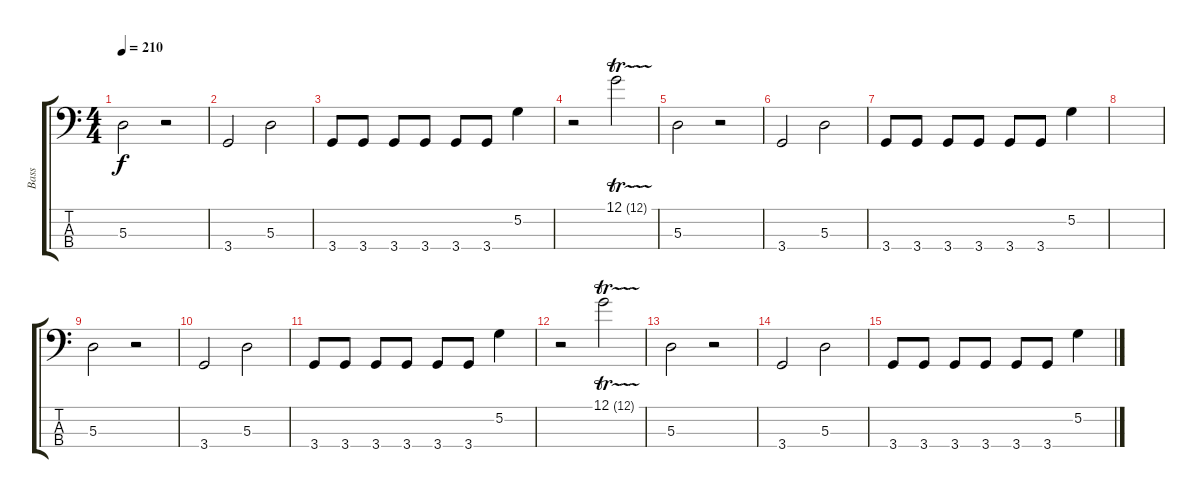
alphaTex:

\track ("Bass" "Bass") {instrument electricbassfinger}
\staff {score tabs}
\tuning (G2 D2 A1 E1) {hide}
\ts (4 4)
\tempo 210
\clef f4
\ks c
5.3.2{dy f} r.2 |
3.4.2 5.3.2 |
3.4.8 3.4.8 3.4.8 3.4.8 3.4.8 3.4.8 5.2.4 |
r.2 12.1{tr (12 64)}.2 |
5.3.2 r.2 |
3.4.2 5.3.2 |
3.4.8 3.4.8 3.4.8 3.4.8 3.4.8 3.4.8 5.2.4 |
|
5.3.2 r.2 |
3.4.2 5.3.2 |
3.4.8 3.4.8 3.4.8 3.4.8 3.4.8 3.4.8 5.2.4 |
r.2 12.1{tr (12 64)}.2 |
5.3.2 r.2 |
3.4.2 5.3.2 |
3.4.8 3.4.8 3.4.8 3.4.8 3.4.8 3.4.8 5.2.4
